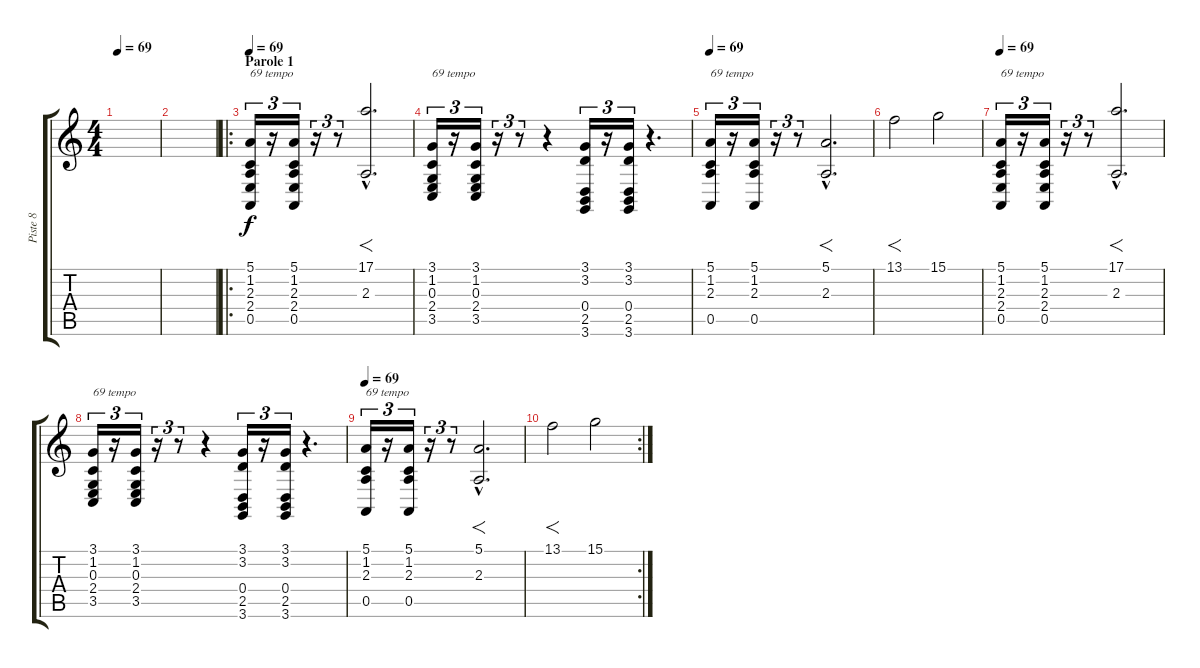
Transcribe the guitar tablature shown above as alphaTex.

\track ("Piste 8" "Piste 8") {instrument cello}
\staff {score tabs}
\tuning (E4 B3 G3 D3 A2 E2) {hide}
\ts (4 4)
\tempo 69
\clef g2
\ks c
|
|
\ro
\section ("" "Parole 1")
\tempo 69
(5.1 1.2 2.3 2.4 0.5).16{tu (3 2) txt "69 tempo"} r.16{tu (3 2)} (5.1 1.2 2.3 2.4 0.5).16{tu (3 2)} r.16{tu (3 2)} r.8{tu (3 2)} (17.1{hac} 2.3{hac}).2{f d} |
(3.1 1.2 0.3 2.4 3.5).16{tu (3 2) txt "69 tempo"} r.16{tu (3 2)} (3.1 1.2 0.3 2.4 3.5).16{tu (3 2)} r.16{tu (3 2)} r.8{tu (3 2)} r.4 (3.1 3.2 0.4 2.5 3.6).16{tu (3 2)} r.16{tu (3 2)} (3.1 3.2 0.4 2.5 3.6).16{tu (3 2)} r.4{d} |
\tempo 69
(5.1 1.2 2.3 0.5).16{tu (3 2) txt "69 tempo"} r.16{tu (3 2)} (5.1 1.2 2.3 0.5).16{tu (3 2)} r.16{tu (3 2)} r.8{tu (3 2)} (5.1{hac} 2.3{hac}).2{f d} |
13.1.2{f} 15.1.2 |
\tempo 69
(5.1 1.2 2.3 2.4 0.5).16{tu (3 2) txt "69 tempo"} r.16{tu (3 2)} (5.1 1.2 2.3 2.4 0.5).16{tu (3 2)} r.16{tu (3 2)} r.8{tu (3 2)} (17.1{hac} 2.3{hac}).2{f d} |
(3.1 1.2 0.3 2.4 3.5).16{tu (3 2) txt "69 tempo"} r.16{tu (3 2)} (3.1 1.2 0.3 2.4 3.5).16{tu (3 2)} r.16{tu (3 2)} r.8{tu (3 2)} r.4 (3.1 3.2 0.4 2.5 3.6).16{tu (3 2)} r.16{tu (3 2)} (3.1 3.2 0.4 2.5 3.6).16{tu (3 2)} r.4{d} |
\tempo 69
(5.1 1.2 2.3 0.5).16{tu (3 2) txt "69 tempo"} r.16{tu (3 2)} (5.1 1.2 2.3 0.5).16{tu (3 2)} r.16{tu (3 2)} r.8{tu (3 2)} (5.1{hac} 2.3{hac}).2{f d} |
\rc 2
13.1.2{f} 15.1.2
